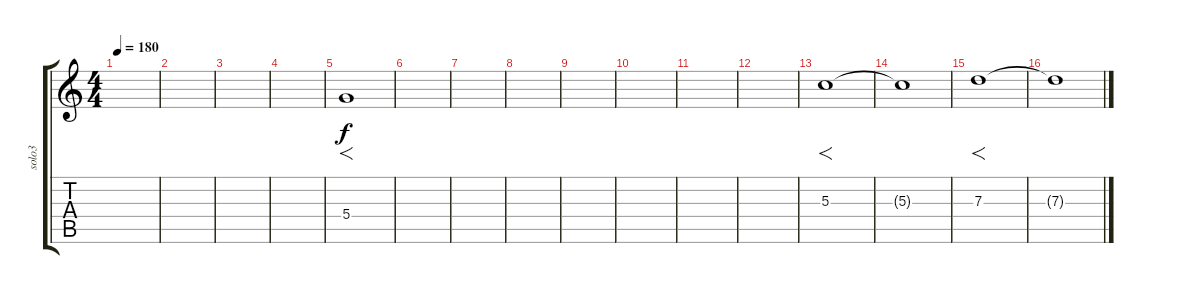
\track ("solo3" "solo3") {instrument overdrivenguitar}
\staff {score tabs}
\tuning (E4 B3 G3 D3 A2 E2) {hide}
\ts (4 4)
\tempo 180
\clef g2
\ks c
|
|
|
|
5.4.1{f} |
|
|
|
|
|
|
|
5.3.1{f} |
5.3{t}.1 |
7.3.1{f} |
7.3{t}.1
